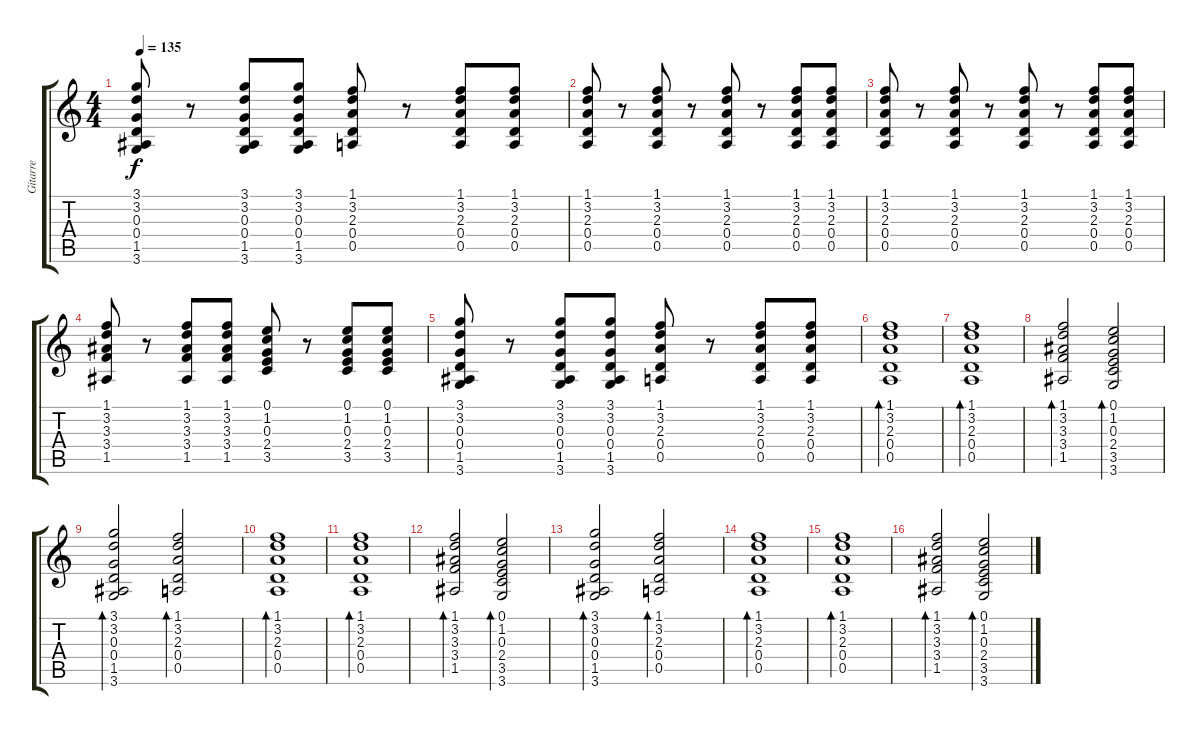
\track ("Gitarre" "Gitarre") {instrument acousticguitarsteel}
\staff {score tabs}
\tuning (E4 B3 G3 D3 A2 E2) {hide}
\ts (4 4)
\tempo 135
\clef g2
\ks c
(3.1 3.2 0.3 0.4 1.5 3.6).8{dy f} r.8 (3.1 3.2 0.3 0.4 1.5 3.6).8 (3.1 3.2 0.3 0.4 1.5 3.6).8 (1.1 3.2 2.3 0.4 0.5).8 r.8 (1.1 3.2 2.3 0.4 0.5).8 (1.1 3.2 2.3 0.4 0.5).8 |
(1.1 3.2 2.3 0.4 0.5).8 r.8 (1.1 3.2 2.3 0.4 0.5).8 r.8 (1.1 3.2 2.3 0.4 0.5).8 r.8 (1.1 3.2 2.3 0.4 0.5).8 (1.1 3.2 2.3 0.4 0.5).8 |
(1.1 3.2 2.3 0.4 0.5).8 r.8 (1.1 3.2 2.3 0.4 0.5).8 r.8 (1.1 3.2 2.3 0.4 0.5).8 r.8 (1.1 3.2 2.3 0.4 0.5).8 (1.1 3.2 2.3 0.4 0.5).8 |
(1.1 3.2 3.3 3.4 1.5).8 r.8 (1.1 3.2 3.3 3.4 1.5).8 (1.1 3.2 3.3 3.4 1.5).8 (0.1 1.2 0.3 2.4 3.5).8 r.8 (0.1 1.2 0.3 2.4 3.5).8 (0.1 1.2 0.3 2.4 3.5).8 |
(3.1 3.2 0.3 0.4 1.5 3.6).8 r.8 (3.1 3.2 0.3 0.4 1.5 3.6).8 (3.1 3.2 0.3 0.4 1.5 3.6).8 (1.1 3.2 2.3 0.4 0.5).8 r.8 (1.1 3.2 2.3 0.4 0.5).8 (1.1 3.2 2.3 0.4 0.5).8 |
(1.1 3.2 2.3 0.4 0.5).1{bd 30 volume 12} |
(1.1 3.2 2.3 0.4 0.5).1{bd 30} |
(1.1 3.2 3.3 3.4 1.5).2{bd 30} (0.1 1.2 0.3 2.4 3.5 3.6).2{bd 30} |
(3.1 3.2 0.3 0.4 1.5 3.6).2{bd 30} (1.1 3.2 2.3 0.4 0.5).2{bd 30} |
(1.1 3.2 2.3 0.4 0.5).1{bd 30 volume 12} |
(1.1 3.2 2.3 0.4 0.5).1{bd 30} |
(1.1 3.2 3.3 3.4 1.5).2{bd 30} (0.1 1.2 0.3 2.4 3.5 3.6).2{bd 30} |
(3.1 3.2 0.3 0.4 1.5 3.6).2{bd 30} (1.1 3.2 2.3 0.4 0.5).2{bd 30} |
(1.1 3.2 2.3 0.4 0.5).1{bd 30 volume 12} |
(1.1 3.2 2.3 0.4 0.5).1{bd 30} |
(1.1 3.2 3.3 3.4 1.5).2{bd 30} (0.1 1.2 0.3 2.4 3.5 3.6).2{bd 30}
